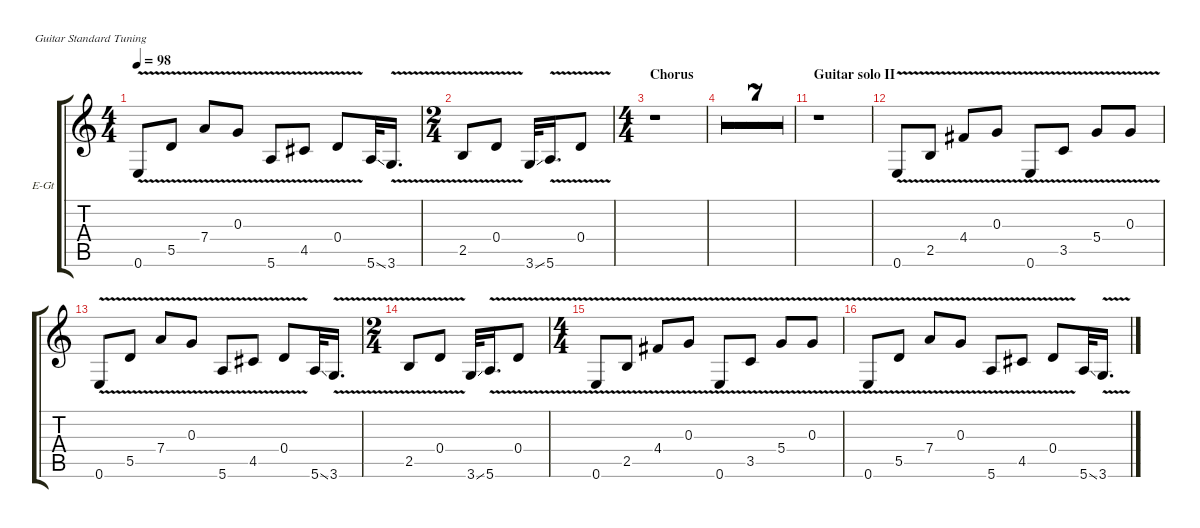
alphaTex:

\hideDynamics
\bracketExtendMode groupsimilarinstruments
\firstSystemTrackNameOrientation horizontal
\otherSystemsTrackNameOrientation horizontal
\track ("Kirk Clean" "E-Gt") {multiBarRest instrument distortionguitar}
\staff {score tabs}
\tuning (E4 B3 G3 D3 A2 E2)
\ts (4 4)
\tempo 98
\clef g2
\ks c
0.6{v}.8{dy f} 5.5{v}.8 7.4{v}.8 0.3{v}.8 5.6{v}.8 4.5{v}.8 0.4{v}.8 5.6{ss}.32 3.6{v}.16{d} |
\ts (2 4)
2.5{v}.8 0.4{v}.8 3.6{ss}.32 5.6{v}.16{d} 0.4{v}.8 |
\ts (4 4)
\section ("" "Chorus")
r.1 |
r.1 |
r.1 |
r.1 |
r.1 |
r.1 |
r.1 |
r.1 |
\section ("" "Guitar solo II")
r.1 |
0.6{v}.8 2.5{v}.8 4.4{v}.8 0.3{v}.8 0.6{v}.8 3.5{v}.8 5.4{v}.8 0.3{v}.8 |
0.6{v}.8 5.5{v}.8 7.4{v}.8 0.3{v}.8 5.6{v}.8 4.5{v}.8 0.4{v}.8 5.6{ss}.32 3.6{v}.16{d} |
\ts (2 4)
2.5{v}.8 0.4{v}.8 3.6{ss}.32 5.6{v}.16{d} 0.4{v}.8 |
\ts (4 4)
0.6{v}.8 2.5{v}.8 4.4{v}.8 0.3{v}.8 0.6{v}.8 3.5{v}.8 5.4{v}.8 0.3{v}.8 |
0.6{v}.8 5.5{v}.8 7.4{v}.8 0.3{v}.8 5.6{v}.8 4.5{v}.8 0.4{v}.8 5.6{ss}.32 3.6{v}.16{d}
